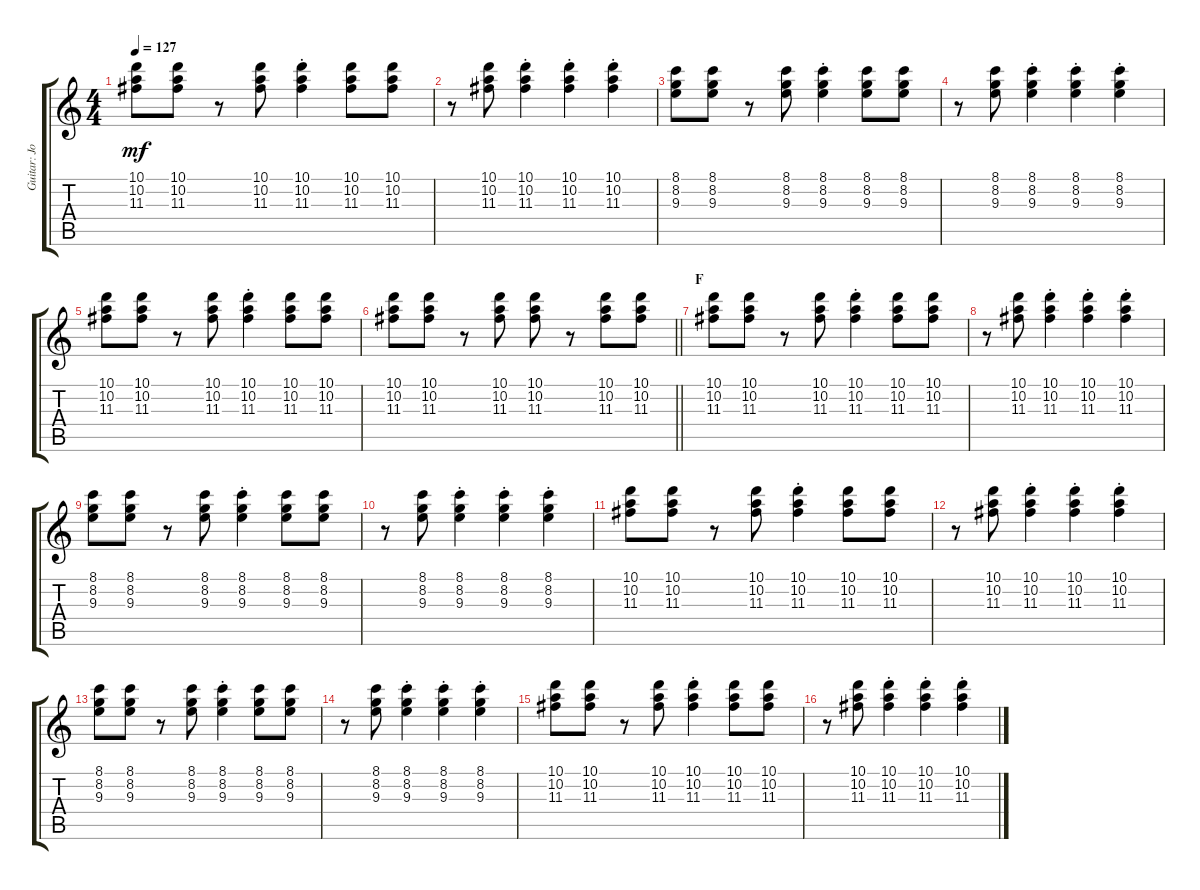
\track ("Guitar: John" "Guitar: Jo") {instrument acousticguitarsteel}
\staff {score tabs}
\tuning (E4 B3 G3 D3 A2 E2) {hide}
\ts (4 4)
\tempo 127
\clef g2
\ks c
(10.1 10.2 11.3).8{dy mf} (10.1 10.2 11.3).8 r.8 (10.1 10.2 11.3).8 (10.1{st} 10.2{st} 11.3{st}).4 (10.1 10.2 11.3).8 (10.1 10.2 11.3).8 |
r.8 (10.1 10.2 11.3).8 (10.1{st} 10.2{st} 11.3{st}).4 (10.1{st} 10.2{st} 11.3{st}).4 (10.1{st} 10.2{st} 11.3{st}).4 |
(8.1 8.2 9.3).8 (8.1 8.2 9.3).8 r.8 (8.1 8.2 9.3).8 (8.1{st} 8.2{st} 9.3{st}).4 (8.1 8.2 9.3).8 (8.1 8.2 9.3).8 |
r.8 (8.1 8.2 9.3).8 (8.1{st} 8.2{st} 9.3{st}).4 (8.1{st} 8.2{st} 9.3{st}).4 (8.1{st} 8.2{st} 9.3{st}).4 |
(10.1 10.2 11.3).8 (10.1 10.2 11.3).8 r.8 (10.1 10.2 11.3).8 (10.1{st} 10.2{st} 11.3{st}).4 (10.1 10.2 11.3).8 (10.1 10.2 11.3).8 |
\barLineRight lightlight
(10.1 10.2 11.3).8 (10.1 10.2 11.3).8 r.8 (10.1 10.2 11.3).8 (10.1 10.2 11.3).8 r.8 (10.1 10.2 11.3).8 (10.1 10.2 11.3).8 |
\section ("" "F")
(10.1 10.2 11.3).8 (10.1 10.2 11.3).8 r.8 (10.1 10.2 11.3).8 (10.1{st} 10.2{st} 11.3{st}).4 (10.1 10.2 11.3).8 (10.1 10.2 11.3).8 |
r.8 (10.1 10.2 11.3).8 (10.1{st} 10.2{st} 11.3{st}).4 (10.1{st} 10.2{st} 11.3{st}).4 (10.1{st} 10.2{st} 11.3{st}).4 |
(8.1 8.2 9.3).8 (8.1 8.2 9.3).8 r.8 (8.1 8.2 9.3).8 (8.1{st} 8.2{st} 9.3{st}).4 (8.1 8.2 9.3).8 (8.1 8.2 9.3).8 |
r.8 (8.1 8.2 9.3).8 (8.1{st} 8.2{st} 9.3{st}).4 (8.1{st} 8.2{st} 9.3{st}).4 (8.1{st} 8.2{st} 9.3{st}).4 |
(10.1 10.2 11.3).8 (10.1 10.2 11.3).8 r.8 (10.1 10.2 11.3).8 (10.1{st} 10.2{st} 11.3{st}).4 (10.1 10.2 11.3).8 (10.1 10.2 11.3).8 |
r.8 (10.1 10.2 11.3).8 (10.1{st} 10.2{st} 11.3{st}).4 (10.1{st} 10.2{st} 11.3{st}).4 (10.1{st} 10.2{st} 11.3{st}).4 |
(8.1 8.2 9.3).8 (8.1 8.2 9.3).8 r.8 (8.1 8.2 9.3).8 (8.1{st} 8.2{st} 9.3{st}).4 (8.1 8.2 9.3).8 (8.1 8.2 9.3).8 |
r.8 (8.1 8.2 9.3).8 (8.1{st} 8.2{st} 9.3{st}).4 (8.1{st} 8.2{st} 9.3{st}).4 (8.1{st} 8.2{st} 9.3{st}).4 |
(10.1 10.2 11.3).8 (10.1 10.2 11.3).8 r.8 (10.1 10.2 11.3).8 (10.1{st} 10.2{st} 11.3{st}).4 (10.1 10.2 11.3).8 (10.1 10.2 11.3).8 |
r.8 (10.1 10.2 11.3).8 (10.1{st} 10.2{st} 11.3{st}).4 (10.1{st} 10.2{st} 11.3{st}).4 (10.1{st} 10.2{st} 11.3{st}).4
